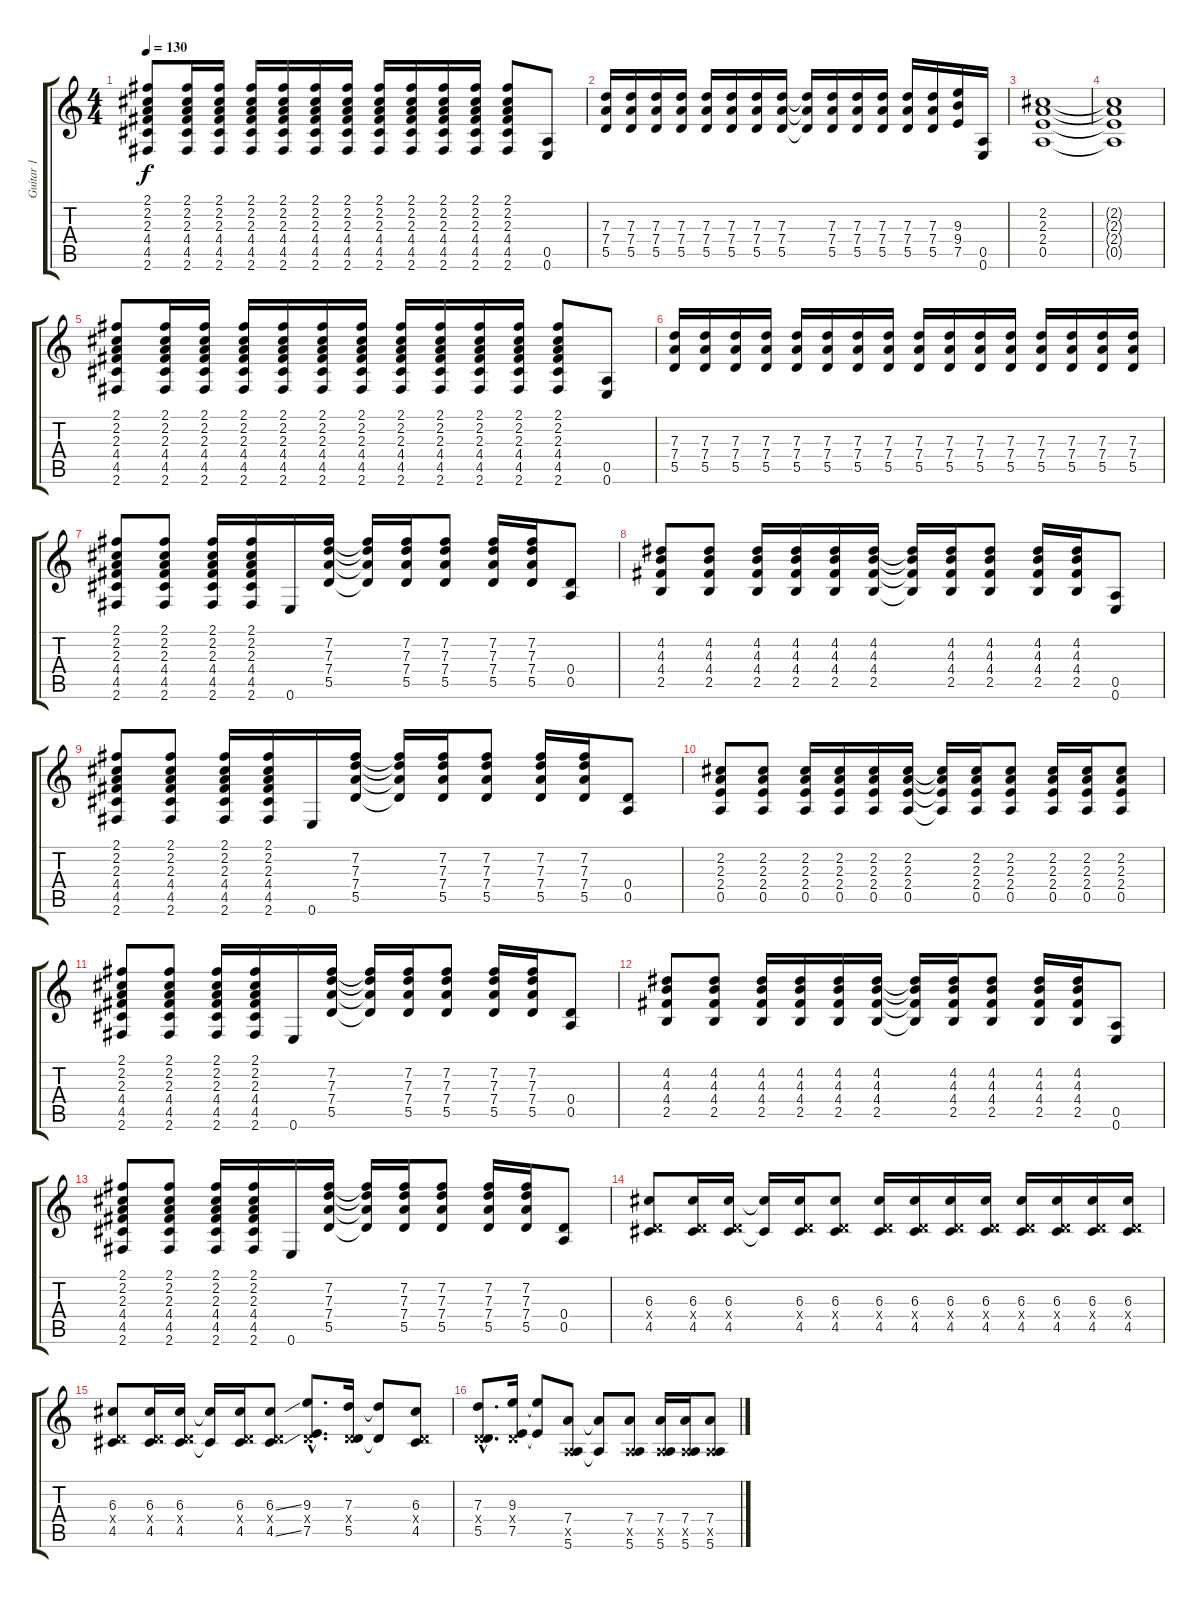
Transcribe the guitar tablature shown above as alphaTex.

\track ("Guitar 1" "Guitar 1") {instrument distortionguitar}
\staff {score tabs}
\tuning (E4 B3 G3 D3 A2 E2) {hide}
\ts (4 4)
\tempo 130
\clef g2
\ks c
(2.1 2.2 2.3 4.4 4.5 2.6).8{dy f} (2.1 2.2 2.3 4.4 4.5 2.6).16 (2.1 2.2 2.3 4.4 4.5 2.6).16 (2.1 2.2 2.3 4.4 4.5 2.6).16 (2.1 2.2 2.3 4.4 4.5 2.6).16 (2.1 2.2 2.3 4.4 4.5 2.6).16 (2.1 2.2 2.3 4.4 4.5 2.6).16 (2.1 2.2 2.3 4.4 4.5 2.6).16 (2.1 2.2 2.3 4.4 4.5 2.6).16 (2.1 2.2 2.3 4.4 4.5 2.6).16 (2.1 2.2 2.3 4.4 4.5 2.6).16 (2.1 2.2 2.3 4.4 4.5 2.6).8 (0.5 0.6).8 |
(7.3 7.4 5.5).16 (7.3 7.4 5.5).16 (7.3 7.4 5.5).16 (7.3 7.4 5.5).16 (7.3 7.4 5.5).16 (7.3 7.4 5.5).16 (7.3 7.4 5.5).16 (7.3 7.4 5.5).16 (7.3{t} 7.4{t} 5.5{t}).16 (7.3 7.4 5.5).16 (7.3 7.4 5.5).16 (7.3 7.4 5.5).16 (7.3 7.4 5.5).16 (7.3 7.4 5.5).16 (9.3 9.4 7.5).16 (0.5 0.6).16 |
(2.2 2.3 2.4 0.5).1 |
(2.2{t} 2.3{t} 2.4{t} 0.5{t}).1 |
(2.1 2.2 2.3 4.4 4.5 2.6).8 (2.1 2.2 2.3 4.4 4.5 2.6).16 (2.1 2.2 2.3 4.4 4.5 2.6).16 (2.1 2.2 2.3 4.4 4.5 2.6).16 (2.1 2.2 2.3 4.4 4.5 2.6).16 (2.1 2.2 2.3 4.4 4.5 2.6).16 (2.1 2.2 2.3 4.4 4.5 2.6).16 (2.1 2.2 2.3 4.4 4.5 2.6).16 (2.1 2.2 2.3 4.4 4.5 2.6).16 (2.1 2.2 2.3 4.4 4.5 2.6).16 (2.1 2.2 2.3 4.4 4.5 2.6).16 (2.1 2.2 2.3 4.4 4.5 2.6).8 (0.5 0.6).8 |
(7.3 7.4 5.5).16 (7.3 7.4 5.5).16 (7.3 7.4 5.5).16 (7.3 7.4 5.5).16 (7.3 7.4 5.5).16 (7.3 7.4 5.5).16 (7.3 7.4 5.5).16 (7.3 7.4 5.5).16 (7.3 7.4 5.5).16 (7.3 7.4 5.5).16 (7.3 7.4 5.5).16 (7.3 7.4 5.5).16 (7.3 7.4 5.5).16 (7.3 7.4 5.5).16 (7.3 7.4 5.5).16 (7.3 7.4 5.5).16 |
(2.1 2.2 2.3 4.4 4.5 2.6).8 (2.1 2.2 2.3 4.4 4.5 2.6).8 (2.1 2.2 2.3 4.4 4.5 2.6).16 (2.1 2.2 2.3 4.4 4.5 2.6).16 0.6.16 (7.2 7.3 7.4 5.5).16 (7.2{t} 7.3{t} 7.4{t} 5.5{t}).16 (7.2 7.3 7.4 5.5).16 (7.2 7.3 7.4 5.5).8 (7.2 7.3 7.4 5.5).16 (7.2 7.3 7.4 5.5).16 (0.4 0.5).8 |
(4.2 4.3 4.4 2.5).8 (4.2 4.3 4.4 2.5).8 (4.2 4.3 4.4 2.5).16 (4.2 4.3 4.4 2.5).16 (4.2 4.3 4.4 2.5).16 (4.2 4.3 4.4 2.5).16 (4.2{t} 4.3{t} 4.4{t} 2.5{t}).16 (4.2 4.3 4.4 2.5).16 (4.2 4.3 4.4 2.5).8 (4.2 4.3 4.4 2.5).16 (4.2 4.3 4.4 2.5).16 (0.5 0.6).8 |
(2.1 2.2 2.3 4.4 4.5 2.6).8 (2.1 2.2 2.3 4.4 4.5 2.6).8 (2.1 2.2 2.3 4.4 4.5 2.6).16 (2.1 2.2 2.3 4.4 4.5 2.6).16 0.6.16 (7.2 7.3 7.4 5.5).16 (7.2{t} 7.3{t} 7.4{t} 5.5{t}).16 (7.2 7.3 7.4 5.5).16 (7.2 7.3 7.4 5.5).8 (7.2 7.3 7.4 5.5).16 (7.2 7.3 7.4 5.5).16 (0.4 0.5).8 |
(2.2 2.3 2.4 0.5).8 (2.2 2.3 2.4 0.5).8 (2.2 2.3 2.4 0.5).16 (2.2 2.3 2.4 0.5).16 (2.2 2.3 2.4 0.5).16 (2.2 2.3 2.4 0.5).16 (2.2{t} 2.3{t} 2.4{t} 0.5{t}).16 (2.2 2.3 2.4 0.5).16 (2.2 2.3 2.4 0.5).8 (2.2 2.3 2.4 0.5).16 (2.2 2.3 2.4 0.5).16 (2.2 2.3 2.4 0.5).8 |
(2.1 2.2 2.3 4.4 4.5 2.6).8 (2.1 2.2 2.3 4.4 4.5 2.6).8 (2.1 2.2 2.3 4.4 4.5 2.6).16 (2.1 2.2 2.3 4.4 4.5 2.6).16 0.6.16 (7.2 7.3 7.4 5.5).16 (7.2{t} 7.3{t} 7.4{t} 5.5{t}).16 (7.2 7.3 7.4 5.5).16 (7.2 7.3 7.4 5.5).8 (7.2 7.3 7.4 5.5).16 (7.2 7.3 7.4 5.5).16 (0.4 0.5).8 |
(4.2 4.3 4.4 2.5).8 (4.2 4.3 4.4 2.5).8 (4.2 4.3 4.4 2.5).16 (4.2 4.3 4.4 2.5).16 (4.2 4.3 4.4 2.5).16 (4.2 4.3 4.4 2.5).16 (4.2{t} 4.3{t} 4.4{t} 2.5{t}).16 (4.2 4.3 4.4 2.5).16 (4.2 4.3 4.4 2.5).8 (4.2 4.3 4.4 2.5).16 (4.2 4.3 4.4 2.5).16 (0.5 0.6).8 |
(2.1 2.2 2.3 4.4 4.5 2.6).8 (2.1 2.2 2.3 4.4 4.5 2.6).8 (2.1 2.2 2.3 4.4 4.5 2.6).16 (2.1 2.2 2.3 4.4 4.5 2.6).16 0.6.16 (7.2 7.3 7.4 5.5).16 (7.2{t} 7.3{t} 7.4{t} 5.5{t}).16 (7.2 7.3 7.4 5.5).16 (7.2 7.3 7.4 5.5).8 (7.2 7.3 7.4 5.5).16 (7.2 7.3 7.4 5.5).16 (0.4 0.5).8 |
(6.3 0.4{x} 4.5).8 (6.3 0.4{x} 4.5).16 (6.3 0.4{x} 4.5).16 (6.3{t} 4.5{t}).16 (6.3 0.4{x} 4.5).16 (6.3 0.4{x} 4.5).8 (6.3 0.4{x} 4.5).16 (6.3 0.4{x} 4.5).16 (6.3 0.4{x} 4.5).16 (6.3 0.4{x} 4.5).16 (6.3 0.4{x} 4.5).16 (6.3 0.4{x} 4.5).16 (6.3 0.4{x} 4.5).16 (6.3 0.4{x} 4.5).16 |
(6.3 0.4{x} 4.5).8 (6.3 0.4{x} 4.5).16 (6.3 0.4{x} 4.5).16 (6.3{t} 4.5{t}).16 (6.3 0.4{x} 4.5).16 (6.3{ss} 0.4{x} 4.5{ss}).8 (9.3{hac} 0.4{hac x} 7.5{hac}).8{d} (7.3 0.4{x} 5.5).16 (7.3{t} 5.5{t}).8 (6.3 0.4{x} 4.5).8 |
(7.3{hac} 0.4{hac x} 5.5{hac}).8{d} (9.3 0.4{x} 7.5).16 (9.3{t} 7.5{t}).8 (7.4 0.5{x} 5.6).8 (7.4{t} 5.6{t}).8 (7.4 0.5{x} 5.6).8 (7.4 0.5{x} 5.6).16 (7.4 0.5{x} 5.6).16 (7.4 0.5{x} 5.6).8
